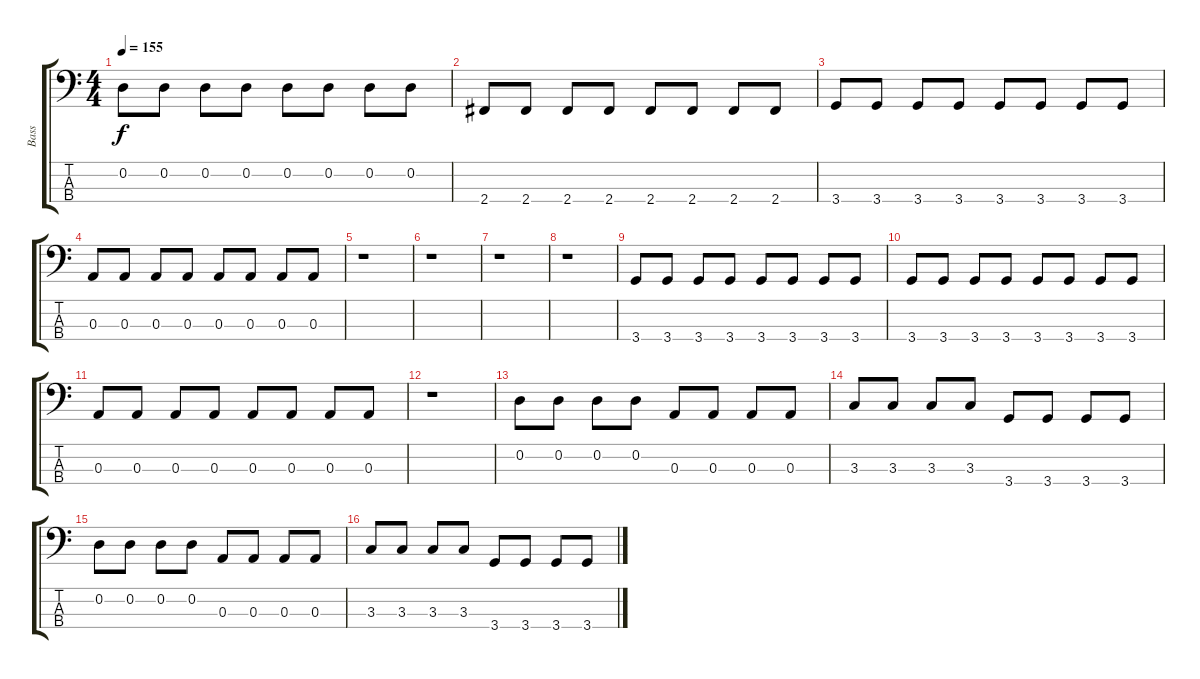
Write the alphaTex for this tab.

\track ("Bass" "Bass") {instrument electricbasspick}
\staff {score tabs}
\tuning (G2 D2 A1 E1) {hide}
\ts (4 4)
\tempo 155
\clef f4
\ks c
0.2.8{dy f} 0.2.8 0.2.8 0.2.8 0.2.8 0.2.8 0.2.8 0.2.8 |
2.4.8 2.4.8 2.4.8 2.4.8 2.4.8 2.4.8 2.4.8 2.4.8 |
3.4.8 3.4.8 3.4.8 3.4.8 3.4.8 3.4.8 3.4.8 3.4.8 |
0.3.8 0.3.8 0.3.8 0.3.8 0.3.8 0.3.8 0.3.8 0.3.8 |
r.1 |
r.1 |
r.1 |
r.1 |
3.4.8 3.4.8 3.4.8 3.4.8 3.4.8 3.4.8 3.4.8 3.4.8 |
3.4.8 3.4.8 3.4.8 3.4.8 3.4.8 3.4.8 3.4.8 3.4.8 |
0.3.8 0.3.8 0.3.8 0.3.8 0.3.8 0.3.8 0.3.8 0.3.8 |
r.1 |
0.2.8 0.2.8 0.2.8 0.2.8 0.3.8 0.3.8 0.3.8 0.3.8 |
3.3.8 3.3.8 3.3.8 3.3.8 3.4.8 3.4.8 3.4.8 3.4.8 |
0.2.8 0.2.8 0.2.8 0.2.8 0.3.8 0.3.8 0.3.8 0.3.8 |
3.3.8 3.3.8 3.3.8 3.3.8 3.4.8 3.4.8 3.4.8 3.4.8
